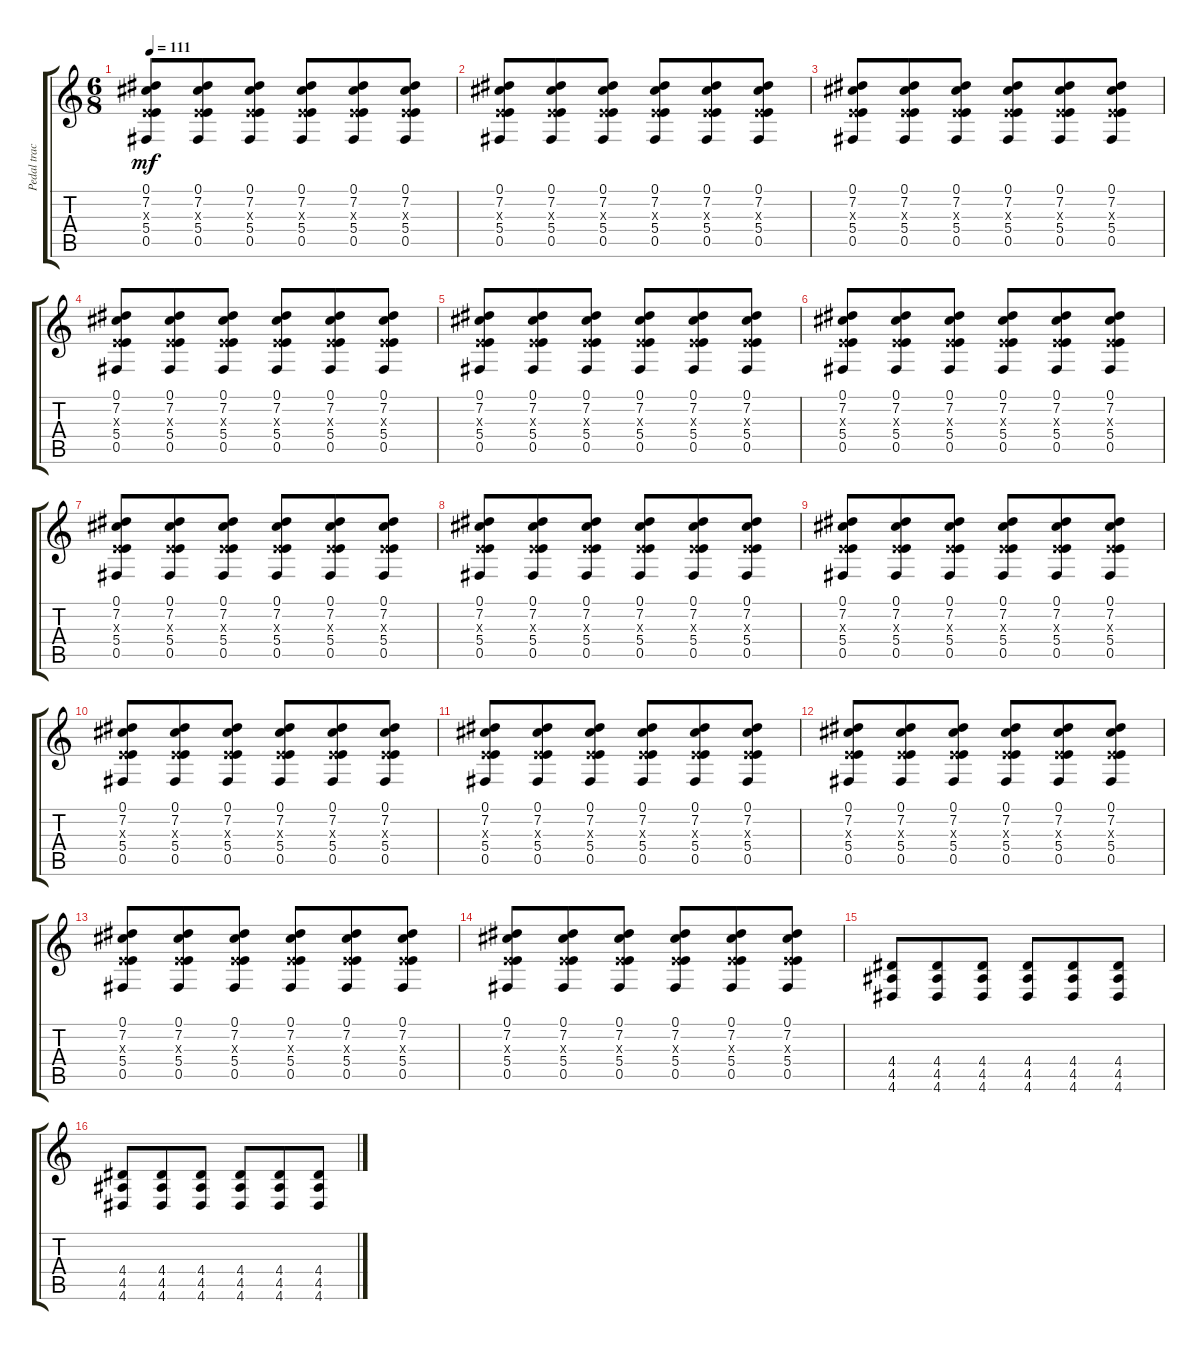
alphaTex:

\track ("Pedal tracks" "Pedal trac") {instrument distortionguitar}
\staff {score tabs}
\tuning (Db4 Ab3 E3 B2 Gb2 B1) {hide}
\ts (6 8)
\tempo 111
\clef g2
\ks c
(0.1 7.2 0.3{x} 5.4 0.5).8{dy mf} (0.1 7.2 0.3{x} 5.4 0.5).8 (0.1 7.2 0.3{x} 5.4 0.5).8 (0.1 7.2 0.3{x} 5.4 0.5).8 (0.1 7.2 0.3{x} 5.4 0.5).8 (0.1 7.2 0.3{x} 5.4 0.5).8 |
(0.1 7.2 0.3{x} 5.4 0.5).8 (0.1 7.2 0.3{x} 5.4 0.5).8 (0.1 7.2 0.3{x} 5.4 0.5).8 (0.1 7.2 0.3{x} 5.4 0.5).8 (0.1 7.2 0.3{x} 5.4 0.5).8 (0.1 7.2 0.3{x} 5.4 0.5).8 |
(0.1 7.2 0.3{x} 5.4 0.5).8 (0.1 7.2 0.3{x} 5.4 0.5).8 (0.1 7.2 0.3{x} 5.4 0.5).8 (0.1 7.2 0.3{x} 5.4 0.5).8 (0.1 7.2 0.3{x} 5.4 0.5).8 (0.1 7.2 0.3{x} 5.4 0.5).8 |
(0.1 7.2 0.3{x} 5.4 0.5).8 (0.1 7.2 0.3{x} 5.4 0.5).8 (0.1 7.2 0.3{x} 5.4 0.5).8 (0.1 7.2 0.3{x} 5.4 0.5).8 (0.1 7.2 0.3{x} 5.4 0.5).8 (0.1 7.2 0.3{x} 5.4 0.5).8 |
(0.1 7.2 0.3{x} 5.4 0.5).8 (0.1 7.2 0.3{x} 5.4 0.5).8 (0.1 7.2 0.3{x} 5.4 0.5).8 (0.1 7.2 0.3{x} 5.4 0.5).8 (0.1 7.2 0.3{x} 5.4 0.5).8 (0.1 7.2 0.3{x} 5.4 0.5).8 |
(0.1 7.2 0.3{x} 5.4 0.5).8 (0.1 7.2 0.3{x} 5.4 0.5).8 (0.1 7.2 0.3{x} 5.4 0.5).8 (0.1 7.2 0.3{x} 5.4 0.5).8 (0.1 7.2 0.3{x} 5.4 0.5).8 (0.1 7.2 0.3{x} 5.4 0.5).8 |
(0.1 7.2 0.3{x} 5.4 0.5).8 (0.1 7.2 0.3{x} 5.4 0.5).8 (0.1 7.2 0.3{x} 5.4 0.5).8 (0.1 7.2 0.3{x} 5.4 0.5).8 (0.1 7.2 0.3{x} 5.4 0.5).8 (0.1 7.2 0.3{x} 5.4 0.5).8 |
(0.1 7.2 0.3{x} 5.4 0.5).8 (0.1 7.2 0.3{x} 5.4 0.5).8 (0.1 7.2 0.3{x} 5.4 0.5).8 (0.1 7.2 0.3{x} 5.4 0.5).8 (0.1 7.2 0.3{x} 5.4 0.5).8 (0.1 7.2 0.3{x} 5.4 0.5).8 |
(0.1 7.2 0.3{x} 5.4 0.5).8 (0.1 7.2 0.3{x} 5.4 0.5).8 (0.1 7.2 0.3{x} 5.4 0.5).8 (0.1 7.2 0.3{x} 5.4 0.5).8 (0.1 7.2 0.3{x} 5.4 0.5).8 (0.1 7.2 0.3{x} 5.4 0.5).8 |
(0.1 7.2 0.3{x} 5.4 0.5).8 (0.1 7.2 0.3{x} 5.4 0.5).8 (0.1 7.2 0.3{x} 5.4 0.5).8 (0.1 7.2 0.3{x} 5.4 0.5).8 (0.1 7.2 0.3{x} 5.4 0.5).8 (0.1 7.2 0.3{x} 5.4 0.5).8 |
(0.1 7.2 0.3{x} 5.4 0.5).8 (0.1 7.2 0.3{x} 5.4 0.5).8 (0.1 7.2 0.3{x} 5.4 0.5).8 (0.1 7.2 0.3{x} 5.4 0.5).8 (0.1 7.2 0.3{x} 5.4 0.5).8 (0.1 7.2 0.3{x} 5.4 0.5).8 |
(0.1 7.2 0.3{x} 5.4 0.5).8 (0.1 7.2 0.3{x} 5.4 0.5).8 (0.1 7.2 0.3{x} 5.4 0.5).8 (0.1 7.2 0.3{x} 5.4 0.5).8 (0.1 7.2 0.3{x} 5.4 0.5).8 (0.1 7.2 0.3{x} 5.4 0.5).8 |
(0.1 7.2 0.3{x} 5.4 0.5).8 (0.1 7.2 0.3{x} 5.4 0.5).8 (0.1 7.2 0.3{x} 5.4 0.5).8 (0.1 7.2 0.3{x} 5.4 0.5).8 (0.1 7.2 0.3{x} 5.4 0.5).8 (0.1 7.2 0.3{x} 5.4 0.5).8 |
(0.1 7.2 0.3{x} 5.4 0.5).8 (0.1 7.2 0.3{x} 5.4 0.5).8 (0.1 7.2 0.3{x} 5.4 0.5).8 (0.1 7.2 0.3{x} 5.4 0.5).8 (0.1 7.2 0.3{x} 5.4 0.5).8 (0.1 7.2 0.3{x} 5.4 0.5).8 |
(4.4 4.5 4.6).8 (4.4 4.5 4.6).8 (4.4 4.5 4.6).8 (4.4 4.5 4.6).8 (4.4 4.5 4.6).8 (4.4 4.5 4.6).8 |
(4.4 4.5 4.6).8 (4.4 4.5 4.6).8 (4.4 4.5 4.6).8 (4.4 4.5 4.6).8 (4.4 4.5 4.6).8 (4.4 4.5 4.6).8
